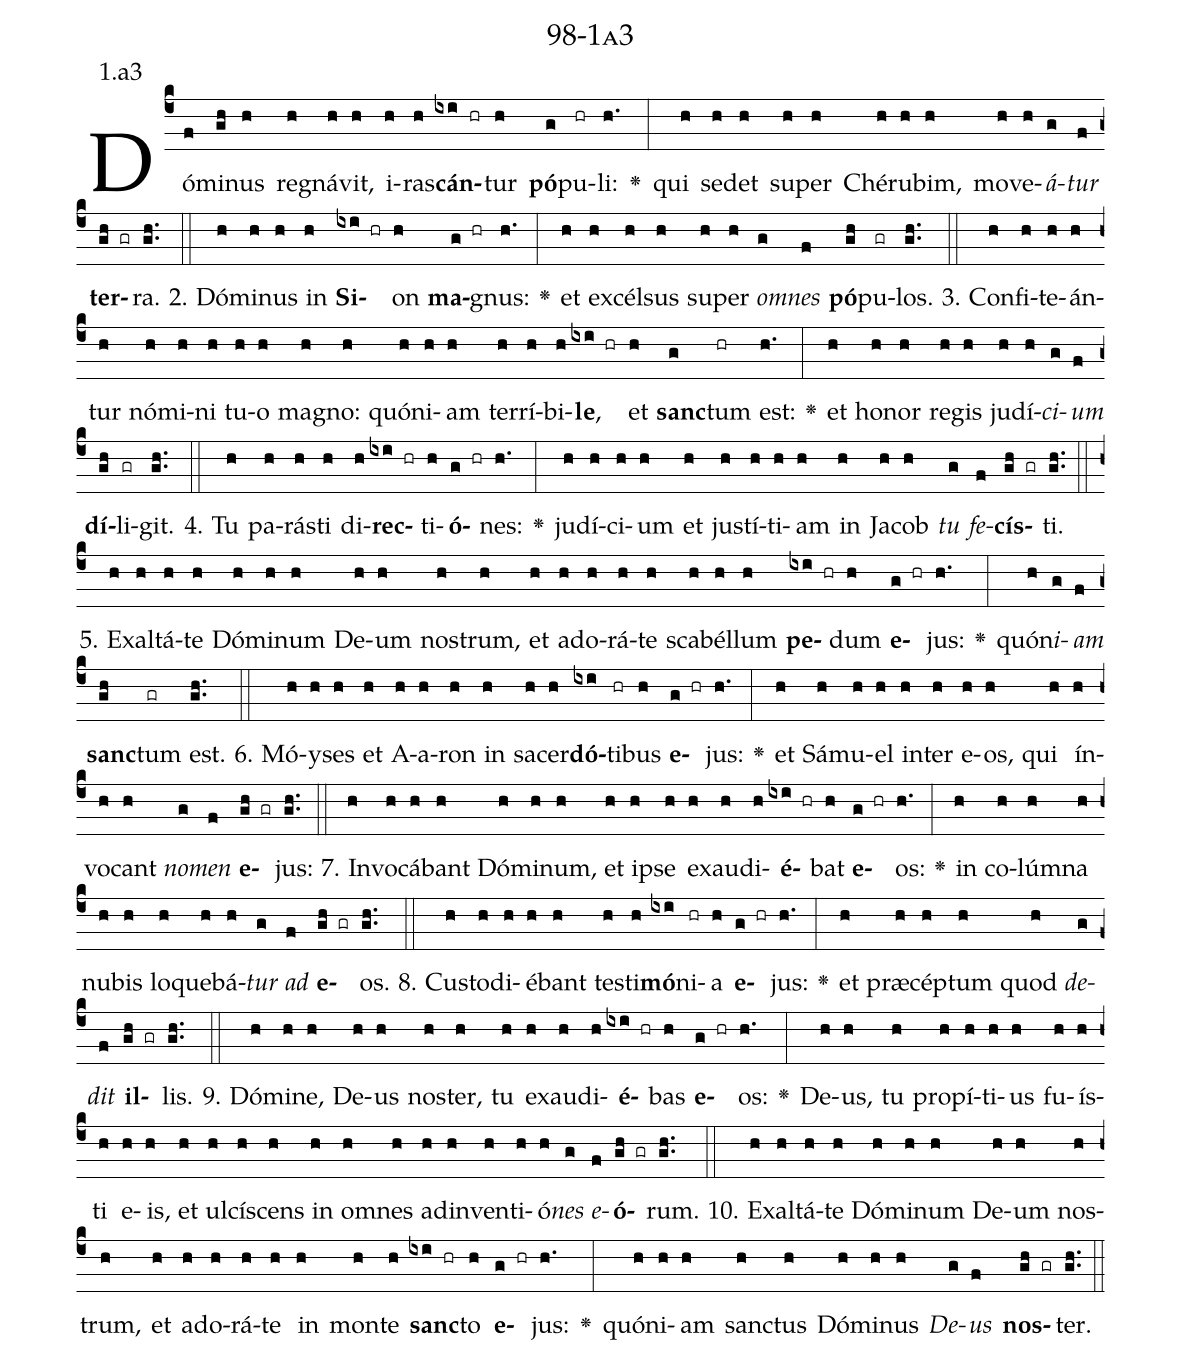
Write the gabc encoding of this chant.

name: 98-1a3;
annotation: 1.a3;
%%
(c4)Dó(f)mi(gh)nus(h) re(h)gná(h)vit,(h) i(h)ras(h)<b>cán</b>(ixi hr)tur(h) <b>pó</b>(g)pu(hr)li:(h.) <v>\greheightstar</v>(:) qui(h) se(h)det(h) su(h)per(h) Ché(h)ru(h)bim,(h) mo(h)ve(h)<i>á</i>(g)<i>tur</i>(f) <b>ter</b>(gh gr)ra.(gh..) (::)
2. Dó(h)mi(h)nus(h) in(h) <b>Si</b>(ixi hr)on(h) <b>ma</b>(g hr)gnus:(h.) <v>\greheightstar</v>(:) et(h) ex(h)cél(h)sus(h) su(h)per(h) <i>om</i>(g)<i>nes</i>(f) <b>pó</b>(gh)pu(gr)los.(gh..) (::)
3. Con(h)fi(h)te(h)án(h)tur(h) nó(h)mi(h)ni(h) tu(h)o(h) ma(h)gno:(h) quón(h)i(h)am(h) ter(h)rí(h)bi(h)<b>le</b>,(ixi hr) et(h) <b>sanc</b>(g)tum(hr) est:(h.) <v>\greheightstar</v>(:) et(h) ho(h)nor(h) re(h)gis(h) ju(h)dí(h)<i>ci</i>(g)<i>um</i>(f) <b>dí</b>(gh)li(gr)git.(gh..) (::)
4. Tu(h) pa(h)rás(h)ti(h) di(h)<b>rec</b>(ixi hr)ti(h)<b>ó</b>(g hr)nes:(h.) <v>\greheightstar</v>(:) ju(h)dí(h)ci(h)um(h) et(h) jus(h)tí(h)ti(h)am(h) in(h) Ja(h)cob(h) <i>tu</i>(g) <i>fe</i>(f)<b>cís</b>(gh gr)ti.(gh..) (::)
5. Ex(h)al(h)tá(h)te(h) Dó(h)mi(h)num(h) De(h)um(h) nos(h)trum,(h) et(h) ad(h)o(h)rá(h)te(h) sca(h)bél(h)lum(h) <b>pe</b>(ixi hr)dum(h) <b>e</b>(g hr)jus:(h.) <v>\greheightstar</v>(:) quón(h)<i>i</i>(g)<i>am</i>(f) <b>sanc</b>(gh)tum(gr) est.(gh..) (::)
6. Mó(h)y(h)ses(h) et(h) A(h)a(h)ron(h) in(h) sa(h)cer(h)<b>dó</b>(ixi)ti(hr)bus(h) <b>e</b>(g hr)jus:(h.) <v>\greheightstar</v>(:) et(h) Sá(h)mu(h)el(h) in(h)ter(h) e(h)os,(h) qui(h) ín(h)vo(h)cant(h) <i>no</i>(g)<i>men</i>(f) <b>e</b>(gh gr)jus:(gh..) (::)
7. In(h)vo(h)cá(h)bant(h) Dó(h)mi(h)num,(h) et(h) ip(h)se(h) ex(h)au(h)di(h)<b>é</b>(ixi hr)bat(h) <b>e</b>(g hr)os:(h.) <v>\greheightstar</v>(:) in(h) co(h)lúm(h)na(h) nu(h)bis(h) lo(h)que(h)bá(h)<i>tur</i>(g) <i>ad</i>(f) <b>e</b>(gh gr)os.(gh..) (::)
8. Cus(h)to(h)di(h)é(h)bant(h) tes(h)ti(h)<b>mó</b>(ixi)ni(hr)a(h) <b>e</b>(g hr)jus:(h.) <v>\greheightstar</v>(:) et(h) præ(h)cép(h)tum(h) quod(h) <i>de</i>(g)<i>dit</i>(f) <b>il</b>(gh gr)lis.(gh..) (::)
9. Dó(h)mi(h)ne,(h) De(h)us(h) nos(h)ter,(h) tu(h) ex(h)au(h)di(h)<b>é</b>(ixi hr)bas(h) <b>e</b>(g hr)os:(h.) <v>\greheightstar</v>(:) De(h)us,(h) tu(h) pro(h)pí(h)ti(h)us(h) fu(h)ís(h)ti(h) e(h)is,(h) et(h) ul(h)cí(h)scens(h) in(h) om(h)nes(h) ad(h)in(h)ven(h)ti(h)ó(h)<i>nes</i>(g) <i>e</i>(f)<b>ó</b>(gh gr)rum.(gh..) (::)
10. Ex(h)al(h)tá(h)te(h) Dó(h)mi(h)num(h) De(h)um(h) nos(h)trum,(h) et(h) ad(h)o(h)rá(h)te(h) in(h) mon(h)te(h) <b>sanc</b>(ixi hr)to(h) <b>e</b>(g hr)jus:(h.) <v>\greheightstar</v>(:) quón(h)i(h)am(h) sanc(h)tus(h) Dó(h)mi(h)nus(h) <i>De</i>(g)<i>us</i>(f) <b>nos</b>(gh gr)ter.(gh..) (::)
